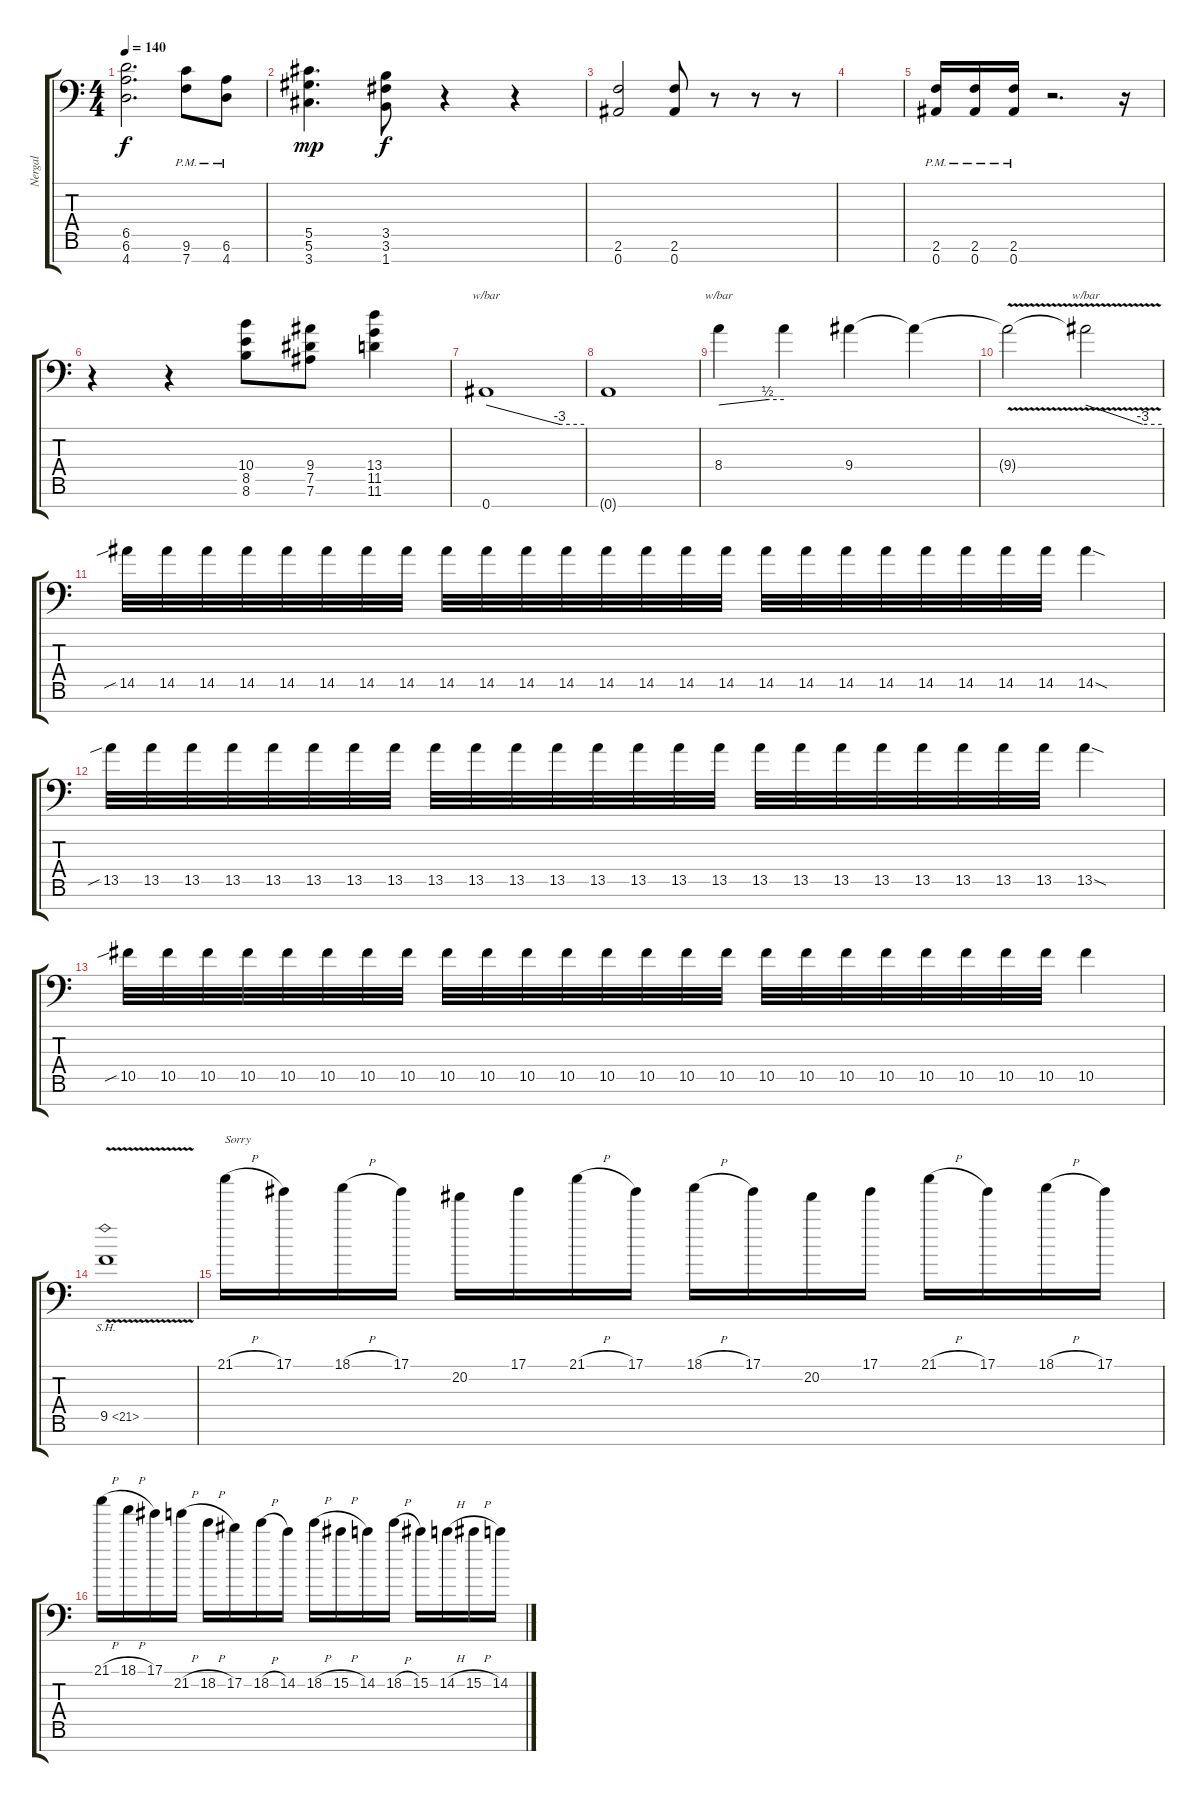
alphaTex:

\track ("Nergal" "Nergal") {instrument distortionguitar}
\staff {score tabs}
\tuning (Eb4 Bb3 Gb3 Db3 Ab2 Eb2 Bb1) {hide}
\ts (4 4)
\tempo 140
\clef f4
\ks c
(6.5 6.6 4.7).2{d dy f} (9.6{pm} 7.7{pm}).8 (6.6{pm} 4.7{pm}).8 |
(5.5 5.6 3.7).4{d dy mp} (3.5 3.6 1.7).8{dy f} r.4 r.4 |
(2.6 0.7).2 (2.6 0.7).8 r.8 r.8 r.8 |
|
(2.6{pm} 0.7{pm}).16 (2.6{pm} 0.7{pm}).16 (2.6{pm} 0.7{pm}).16 r.2{d} r.16 |
r.4 r.4 (10.4 8.5 8.6).8 (9.4 7.5 7.6).8 (13.4 11.5 11.6).4 |
0.7.1{tbe (custom default 0 0 45 -12 60 -12)} |
0.7{t}.1 |
8.4.4{tbe (custom default 0 0 45 2 60 2)} 8.4{t}.4 9.4.4 9.4{t}.4 |
9.4{v t}.2 9.4{t}.2{tbe (custom default 0 0 45 -12 60 -12)} |
14.5{sib}.32 14.5.32 14.5.32 14.5.32 14.5.32 14.5.32 14.5.32 14.5.32 14.5.32 14.5.32 14.5.32 14.5.32 14.5.32 14.5.32 14.5.32 14.5.32 14.5.32 14.5.32 14.5.32 14.5.32 14.5.32 14.5.32 14.5.32 14.5.32 14.5{sod}.4 |
13.5{sib}.32 13.5.32 13.5.32 13.5.32 13.5.32 13.5.32 13.5.32 13.5.32 13.5.32 13.5.32 13.5.32 13.5.32 13.5.32 13.5.32 13.5.32 13.5.32 13.5.32 13.5.32 13.5.32 13.5.32 13.5.32 13.5.32 13.5.32 13.5.32 13.5{sod}.4 |
10.5{sib}.32 10.5.32 10.5.32 10.5.32 10.5.32 10.5.32 10.5.32 10.5.32 10.5.32 10.5.32 10.5.32 10.5.32 10.5.32 10.5.32 10.5.32 10.5.32 10.5.32 10.5.32 10.5.32 10.5.32 10.5.32 10.5.32 10.5.32 10.5.32 10.5.4 |
9.5{sh 12 v}.1 |
21.1{h}.16{txt "Sorry "} 17.1.16 18.1{h}.16 17.1.16 20.2.16 17.1.16 21.1{h}.16 17.1.16 18.1{h}.16 17.1.16 20.2.16 17.1.16 21.1{h}.16 17.1.16 18.1{h}.16 17.1.16 |
21.1{h}.16 18.1{h}.16 17.1.16 21.2{h}.16 18.2{h}.16 17.2.16 18.2{h}.16 14.2.16 18.2{h}.16 15.2{h}.16 14.2.16 18.2{h}.16 15.2.16 14.2{h}.16 15.2{h}.16 14.2.16
